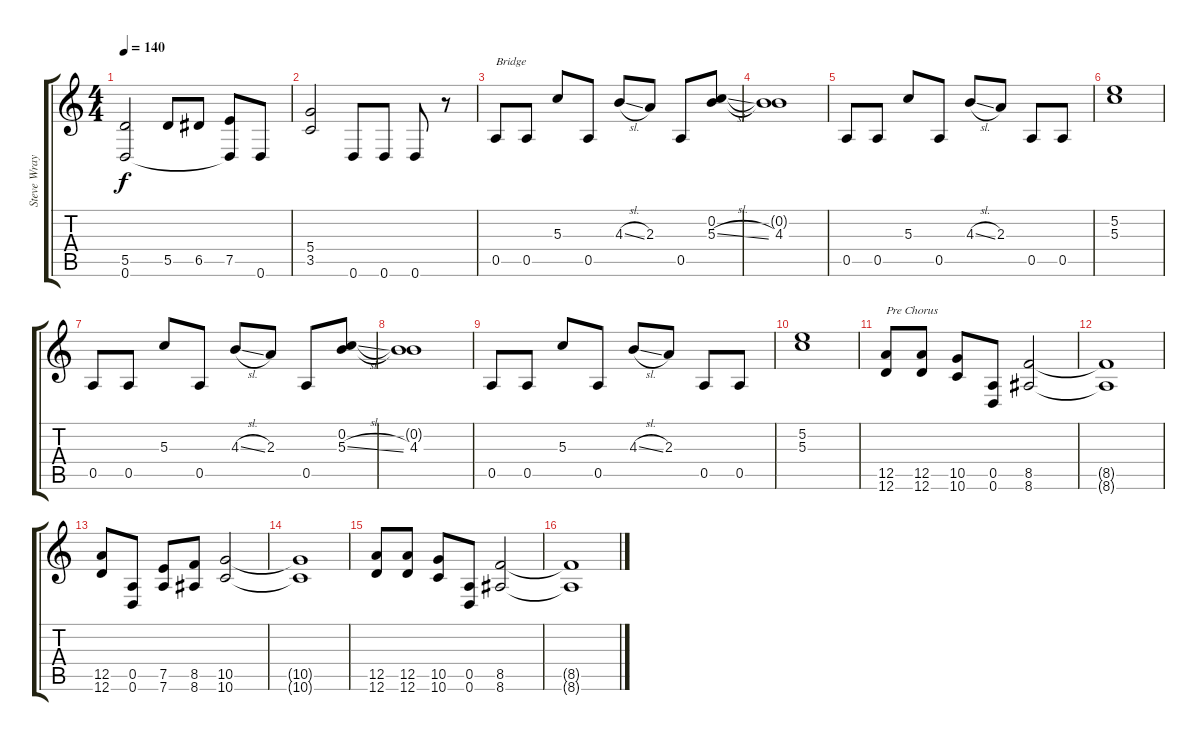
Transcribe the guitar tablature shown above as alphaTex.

\track ("Steve Wray" "Steve Wray") {instrument distortionguitar}
\staff {score tabs}
\tuning (E4 B3 G3 D3 A2 D2) {hide}
\ts (4 4)
\tempo 140
\clef g2
\ks c
(5.5 0.6).2{dy f} 5.5.8 6.5.8 (7.5 0.6{t}).8 0.6.8 |
(5.4 3.5).2 0.6.8 0.6.8 0.6.8 r.8 |
0.5.8{txt "Bridge"} 0.5.8 5.3.8 0.5.8 4.3{sl}.8 2.3.8 0.5.8 (0.2 5.3{sl}).8 |
(0.2{t} 4.3).1 |
0.5.8 0.5.8 5.3.8 0.5.8 4.3{sl}.8 2.3.8 0.5.8 0.5.8 |
(5.2 5.3).1 |
0.5.8 0.5.8 5.3.8 0.5.8 4.3{sl}.8 2.3.8 0.5.8 (0.2 5.3{sl}).8 |
(0.2{t} 4.3).1 |
0.5.8 0.5.8 5.3.8 0.5.8 4.3{sl}.8 2.3.8 0.5.8 0.5.8 |
(5.2 5.3).1 |
(12.5 12.6).8{txt "Pre Chorus"} (12.5 12.6).8 (10.5 10.6).8 (0.5 0.6).8 (8.5 8.6).2 |
(8.5{t} 8.6{t}).1 |
(12.5 12.6).8 (0.5 0.6).8 (7.5 7.6).8 (8.5 8.6).8 (10.5 10.6).2 |
(10.5{t} 10.6{t}).1 |
(12.5 12.6).8 (12.5 12.6).8 (10.5 10.6).8 (0.5 0.6).8 (8.5 8.6).2 |
(8.5{t} 8.6{t}).1
